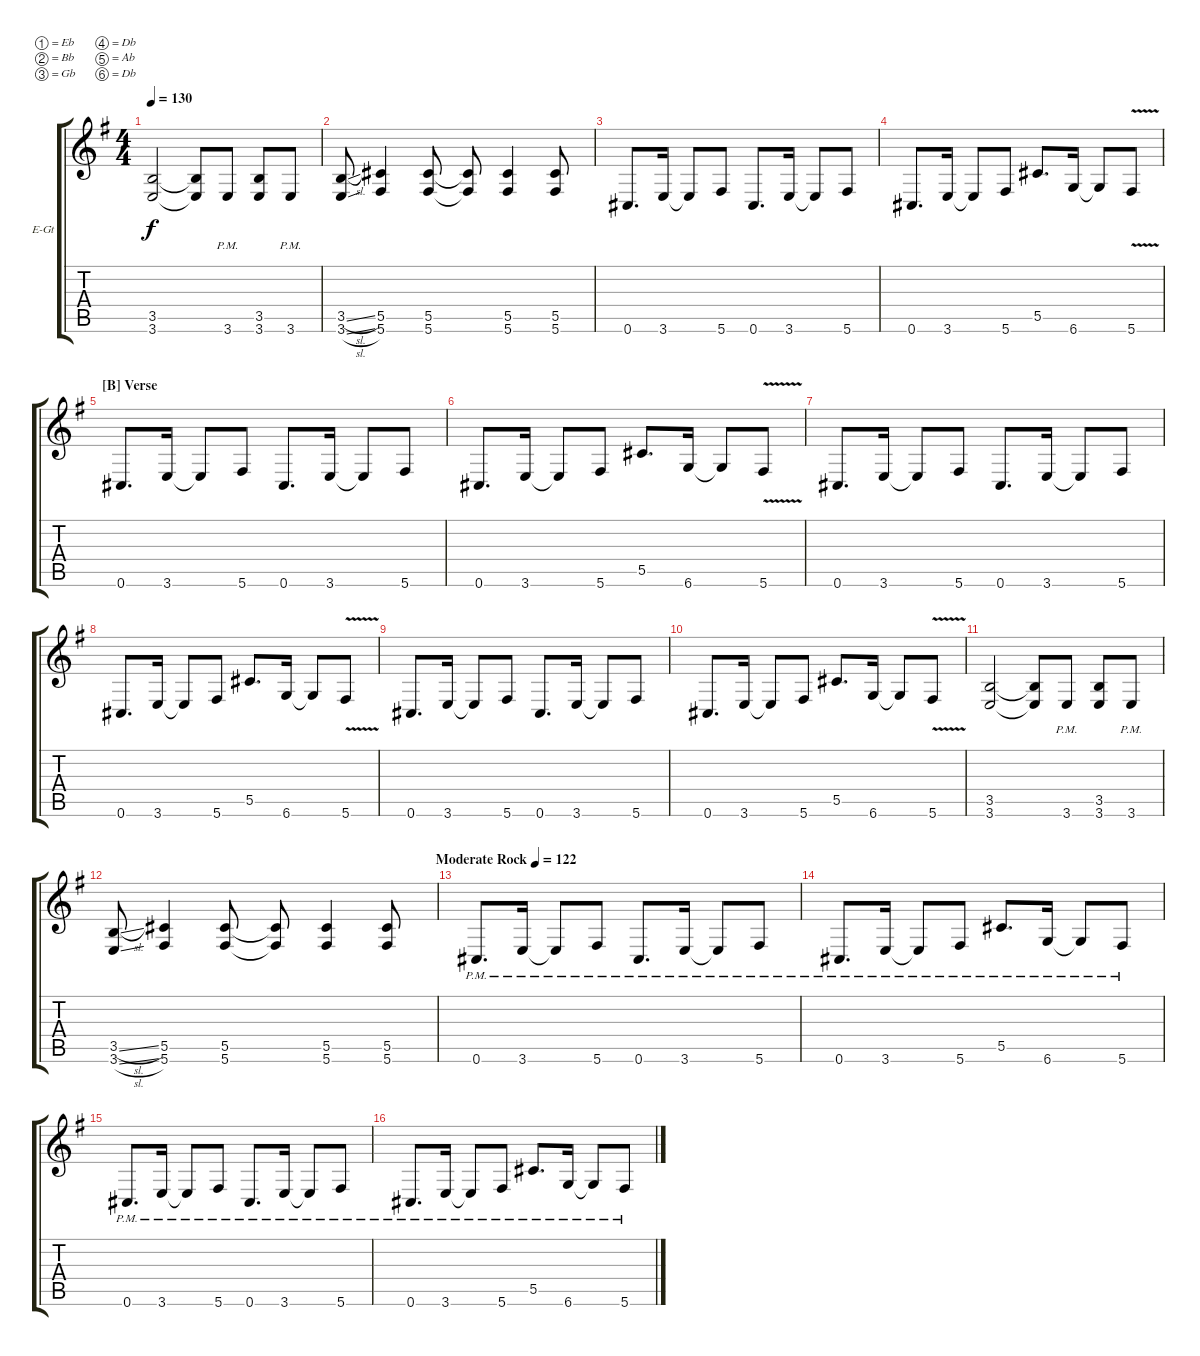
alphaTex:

\bracketExtendMode groupsimilarinstruments
\firstSystemTrackNameOrientation horizontal
\otherSystemsTrackNameOrientation horizontal
\track ("Gt 2" "E-Gt") {instrument distortionguitar}
\staff {score tabs}
\tuning (Eb4 Bb3 Gb3 Db3 Ab2 Db2)
\ts (4 4)
\tempo 130
\clef g2
\scale
1.05549
\ks g
(3.6 3.5).2{dy f} (3.6{t} 3.5{t}).8 3.6{pm}.8 (3.6 3.5).8 3.6{pm}.8 |
\scale
0.944515 (3.6{sl} 3.5{sl}).8 (5.6 5.5).4 (5.6 5.5).8 (5.6{t} 5.5{t}).8 (5.6 5.5).4 (5.6 5.5).8 |
\scale
1.05549 0.6.8{d} 3.6.16 3.6{t}.8 5.6.8 0.6.8{d} 3.6.16 3.6{t}.8 5.6.8 |
\scale
0.944515 0.6.8{d} 3.6.16 3.6{t}.8 5.6.8 5.5.8{d} 6.6.16 6.6{t}.8 5.6{v}.8 |
\section ("B" "Verse")
\scale
1.05549 0.6.8{d} 3.6.16 3.6{t}.8 5.6.8 0.6.8{d} 3.6.16 3.6{t}.8 5.6.8 |
\scale
0.944515 0.6.8{d} 3.6.16 3.6{t}.8 5.6.8 5.5.8{d} 6.6.16 6.6{t}.8 5.6{v}.8 |
\scale
1.05549 0.6.8{d} 3.6.16 3.6{t}.8 5.6.8 0.6.8{d} 3.6.16 3.6{t}.8 5.6.8 |
\scale
0.944515 0.6.8{d} 3.6.16 3.6{t}.8 5.6.8 5.5.8{d} 6.6.16 6.6{t}.8 5.6{v}.8 |
\scale
1.05549 0.6.8{d} 3.6.16 3.6{t}.8 5.6.8 0.6.8{d} 3.6.16 3.6{t}.8 5.6.8 |
\scale
0.944515 0.6.8{d} 3.6.16 3.6{t}.8 5.6.8 5.5.8{d} 6.6.16 6.6{t}.8 5.6{v}.8 |
\scale
1.05549 (3.6 3.5).2 (3.6{t} 3.5{t}).8 3.6{pm}.8 (3.6 3.5).8 3.6{pm}.8 |
\tempo (122 "Moderate Rock" 0.99375)
\scale
0.944515 (3.6{sl} 3.5{sl}).8 (5.6 5.5).4 (5.6 5.5).8 (5.6{t} 5.5{t}).8 (5.6 5.5).4 (5.6 5.5).8 |
\scale
1.05549 0.6{pm}.8{d} 3.6{pm}.16 3.6{pm t}.8 5.6{pm}.8 0.6{pm}.8{d} 3.6{pm}.16 3.6{pm t}.8 5.6{pm}.8 |
\scale
0.944515 0.6{pm}.8{d} 3.6{pm}.16 3.6{pm t}.8 5.6{pm}.8 5.5{pm}.8{d} 6.6{pm}.16 6.6{pm t}.8 5.6{pm}.8 |
\scale
1.05549 0.6{pm}.8{d} 3.6{pm}.16 3.6{pm t}.8 5.6{pm}.8 0.6{pm}.8{d} 3.6{pm}.16 3.6{pm t}.8 5.6{pm}.8 |
\scale
0.944515 0.6{pm}.8{d} 3.6{pm}.16 3.6{pm t}.8 5.6{pm}.8 5.5{pm}.8{d} 6.6{pm}.16 6.6{pm t}.8 5.6{pm}.8
